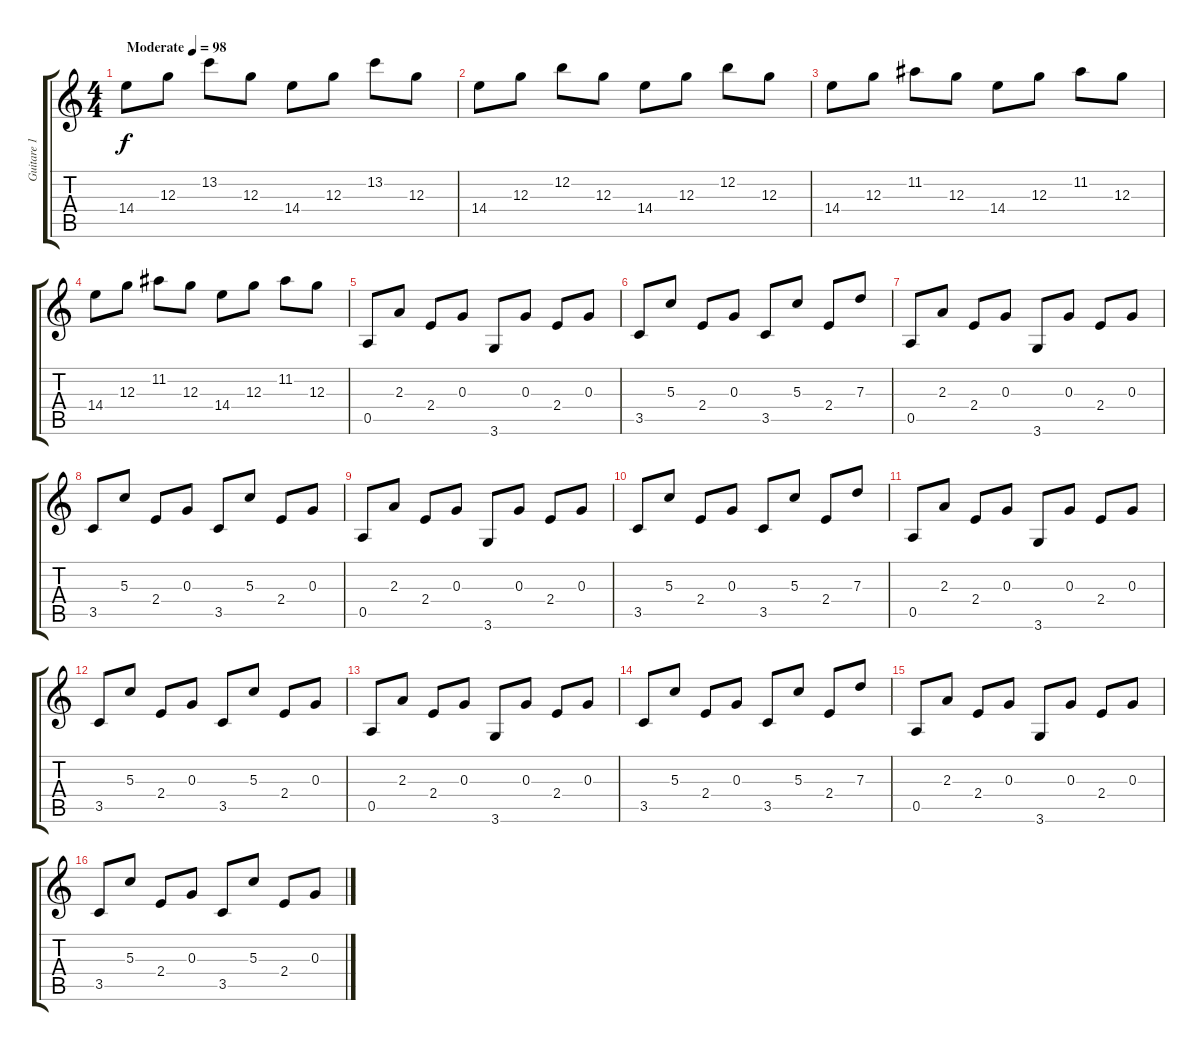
\track ("Guitare 1" "Guitare 1") {instrument acousticguitarsteel}
\staff {score tabs}
\tuning (E4 B3 G3 D3 A2 E2) {hide}
\ts (4 4)
\tempo (98 "Moderate")
\clef g2
\ks c
14.4.8{dy f instrument acousticguitarsteel} 12.3.8 13.2.8 12.3.8 14.4.8 12.3.8 13.2.8 12.3.8 |
14.4.8 12.3.8 12.2.8 12.3.8 14.4.8 12.3.8 12.2.8 12.3.8 |
14.4.8 12.3.8 11.2.8 12.3.8 14.4.8 12.3.8 11.2.8 12.3.8 |
14.4.8 12.3.8 11.2.8 12.3.8 14.4.8 12.3.8 11.2.8 12.3.8 |
0.5.8 2.3.8 2.4.8 0.3.8 3.6.8 0.3.8 2.4.8 0.3.8 |
3.5.8 5.3.8 2.4.8 0.3.8 3.5.8 5.3.8 2.4.8 7.3.8 |
0.5.8 2.3.8 2.4.8 0.3.8 3.6.8 0.3.8 2.4.8 0.3.8 |
3.5.8 5.3.8 2.4.8 0.3.8 3.5.8 5.3.8 2.4.8 0.3.8 |
0.5.8 2.3.8 2.4.8 0.3.8 3.6.8 0.3.8 2.4.8 0.3.8 |
3.5.8 5.3.8 2.4.8 0.3.8 3.5.8 5.3.8 2.4.8 7.3.8 |
0.5.8 2.3.8 2.4.8 0.3.8 3.6.8 0.3.8 2.4.8 0.3.8 |
3.5.8 5.3.8 2.4.8 0.3.8 3.5.8 5.3.8 2.4.8 0.3.8 |
0.5.8 2.3.8 2.4.8 0.3.8 3.6.8 0.3.8 2.4.8 0.3.8 |
3.5.8 5.3.8 2.4.8 0.3.8 3.5.8 5.3.8 2.4.8 7.3.8 |
0.5.8 2.3.8 2.4.8 0.3.8 3.6.8 0.3.8 2.4.8 0.3.8 |
3.5.8 5.3.8 2.4.8 0.3.8 3.5.8 5.3.8 2.4.8 0.3.8
